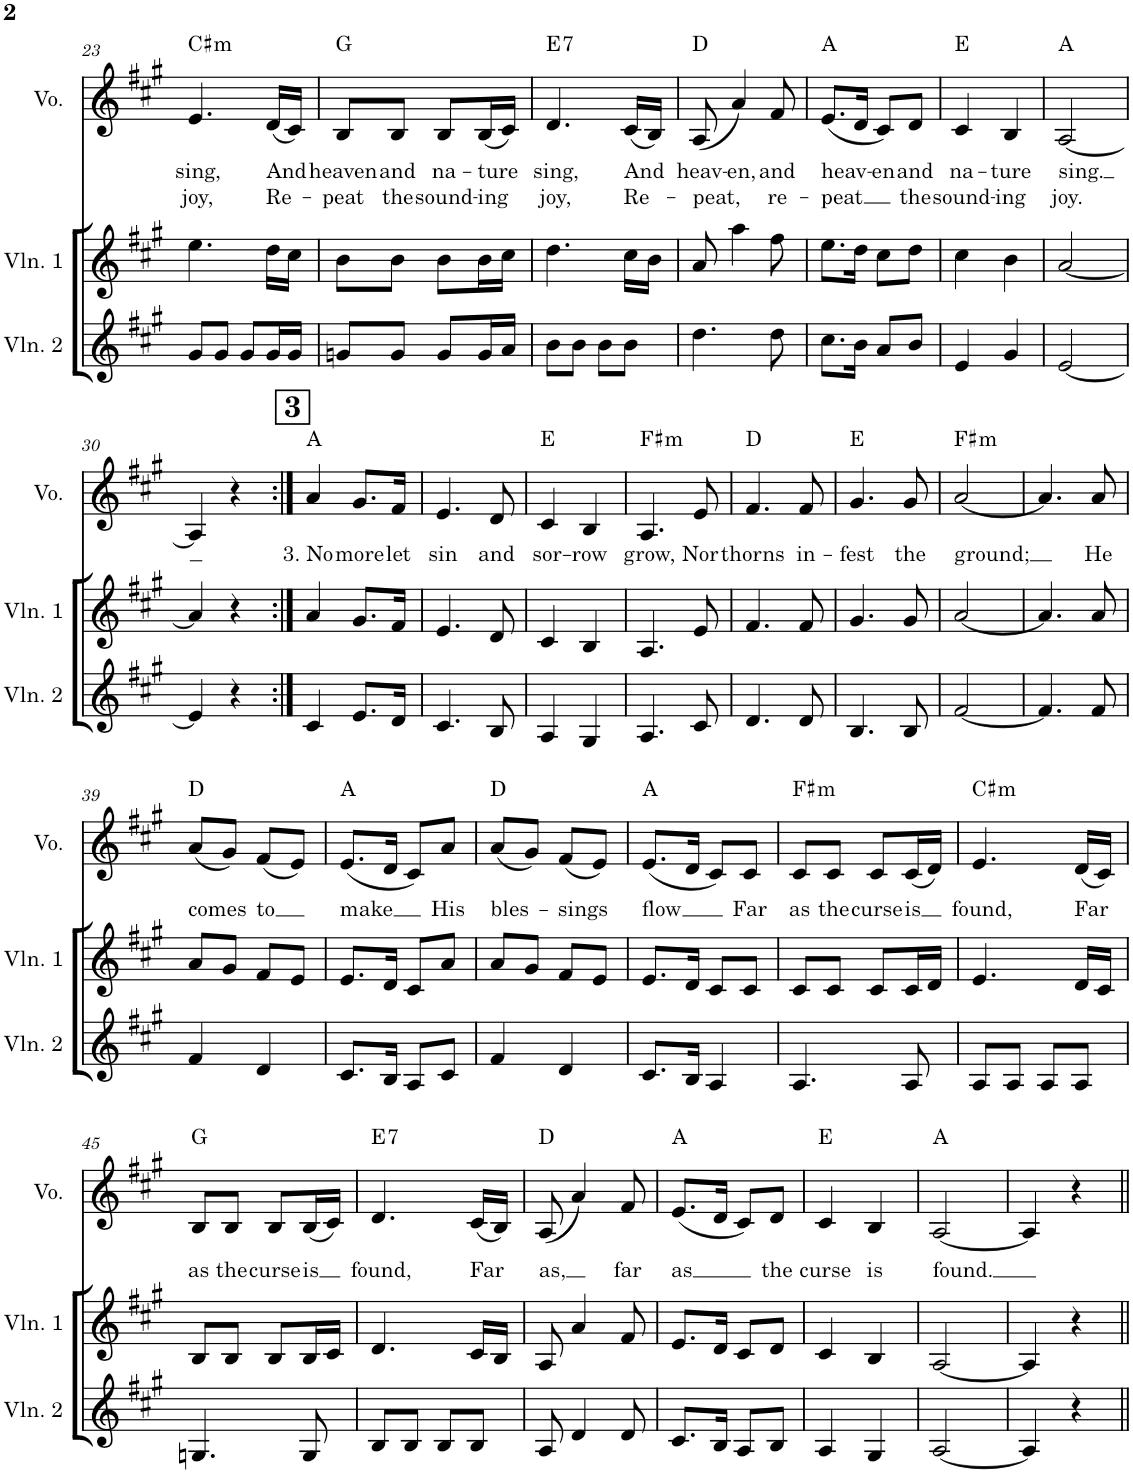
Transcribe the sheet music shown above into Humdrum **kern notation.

**kern	**kern	**kern	**text	**text	**harte
*part3	*part2	*part1	*part1	*part1	*part1
*staff3	*staff2	*staff1	*staff1	*staff1	*
*I"Violin 2	*I"Violin 1	*I"Voice	*	*	*
*I'Vln. 2	*I'Vln. 1	*I'Vo.	*	*	*
!!LO:PB:g=z
*clefG2	*clefG2	*clefG2	*	*	*
*k[f#c#g#]	*k[f#c#g#]	*k[f#c#g#]	*	*	*
*M2/4	*M2/4	*M2/4	*	*	*
=23	=23	=23	=23	=23	=23
!	!	!	!LO:LY:b	!LO:LY:b	!LO:H:kt=m
8g#/L	4.ee\	4.e/	sing,	joy,	C#:min
8g#/J	.	.	.	.	.
8g#/L	.	.	.	.	.
!	!	!	!LO:LY:b	!LO:LY:b	!
16g#/L	16dd\LL	(16d/LL	And	Re-	.
16g#/JJ	16cc#\JJ	16c#/JJ)	.	.	.
=24	=24	=24	=24	=24	=24
!	!	!	!LO:LY:b	!LO:LY:b	!
8gn/L	8b\L	8B/L	heaven	-peat	G:maj
!	!	!	!LO:LY:b	!LO:LY:b	!
8g/J	8b\J	8B/J	and	the	.
!	!	!	!LO:LY:b	!LO:LY:b	!
8g/L	8b\L	8B/L	na-	sound-	.
!	!	!	!LO:LY:b	!LO:LY:b	!
16g/L	16b\L	(16B/L	-ture	-ing	.
16a/JJ	16cc#\JJ	16c#/JJ)	.	.	.
=25	=25	=25	=25	=25	=25
!	!	!	!LO:LY:b	!LO:LY:b	!LO:H:kt=7
8b\L	4.dd\	4.d/	sing,	joy,	E:7
8b\J	.	.	.	.	.
8b\L	.	.	.	.	.
!	!	!	!LO:LY:b	!LO:LY:b	!
8b\J	16cc#\LL	(16c#/LL	And	Re-	.
.	16b\JJ	16B/JJ)	.	.	.
=26	=26	=26	=26	=26	=26
!	!	!	!LO:LY:b	!LO:LY:b	!
4.dd\	8a/	(8A/	heav-	-peat,	D:maj
!	!	!	!LO:LY:b	!	!
.	4aa\	4a/)	-en,	.	.
!	!	!	!LO:LY:b	!LO:LY:b	!
8dd\	8ff#\	8f#/	and	re-	.
=27	=27	=27	=27	=27	=27
!	!	!	!LO:LY:b	!LO:LY:b	!
8.cc#\L	8.ee\L	(8.e/L	heav-	-peat	A:maj
16b\Jk	16dd\Jk	16d/Jk	.	.	.
!	!	!	!LO:LY:b	!	!
8a/L	8cc#\L	8c#/L)	-en	.	.
!	!	!	!LO:LY:b	!LO:LY:b	!
8b/J	8dd\J	8d/J	and	the	.
=28	=28	=28	=28	=28	=28
!	!	!	!LO:LY:b	!LO:LY:b	!
4e/	4cc#\	4c#/	na-	sound-	E:maj
!	!	!	!LO:LY:b	!LO:LY:b	!
4g#/	4b\	4B/	-ture	-ing	.
=29	=29	=29	=29	=29	=29
!	!	!	!LO:LY:b	!LO:LY:b	!
[2e/	[2a/	[2A/	sing.	joy.	A:maj
!!LO:LB:g=z
=30	=30	=30	=30	=30	=30
4e/]	4a/]	4A/]	.	.	.
4r	4r	4r	.	.	.
!!LO:REH:place=s1:a:B:cj:fs=14:t=3
=31:|!	=31:|!	=31:|!	=31:|!	=31:|!	=31:|!
!	!	!	!LO:LY:b	!	!
4c#/	4a/	4a/	3. No	.	A:maj
!	!	!	!LO:LY:b	!	!
8.e/L	8.g#/L	8.g#/L	more	.	.
!	!	!	!LO:LY:b	!	!
16d/Jk	16f#/Jk	16f#/Jk	let	.	.
=32	=32	=32	=32	=32	=32
!	!	!	!LO:LY:b	!	!
4.c#/	4.e/	4.e/	sin	.	.
!	!	!	!LO:LY:b	!	!
8B/	8d/	8d/	and	.	.
=33	=33	=33	=33	=33	=33
!	!	!	!LO:LY:b	!	!
4A/	4c#/	4c#/	sor-	.	E:maj
!	!	!	!LO:LY:b	!	!
4G#/	4B/	4B/	-row	.	.
=34	=34	=34	=34	=34	=34
!	!	!	!LO:LY:b	!	!LO:H:kt=m
4.A/	4.A/	4.A/	grow,	.	F#:min
!	!	!	!LO:LY:b	!	!
8c#/	8e/	8e/	Nor	.	.
=35	=35	=35	=35	=35	=35
!	!	!	!LO:LY:b	!	!
4.d/	4.f#/	4.f#/	thorns	.	D:maj
!	!	!	!LO:LY:b	!	!
8d/	8f#/	8f#/	in-	.	.
=36	=36	=36	=36	=36	=36
!	!	!	!LO:LY:b	!	!
4.B/	4.g#/	4.g#/	-fest	.	E:maj
!	!	!	!LO:LY:b	!	!
8B/	8g#/	8g#/	the	.	.
=37	=37	=37	=37	=37	=37
!	!	!	!LO:LY:b	!	!LO:H:kt=m
[2f#/	[2a/	[2a/	ground;	.	F#:min
=38	=38	=38	=38	=38	=38
4.f#/]	4.a/]	4.a/]	.	.	.
!	!	!	!LO:LY:b	!	!
8f#/	8a/	8a/	He	.	.
!!LO:LB:g=z
=39	=39	=39	=39	=39	=39
!	!	!	!LO:LY:b	!	!
4f#/	8a/L	(8a/L	-comes	.	D:maj
.	8g#/J	8g#/J)	.	.	.
!	!	!	!LO:LY:b	!	!
4d/	8f#/L	(8f#/L	to	.	.
.	8e/J	8e/J)	.	.	.
=40	=40	=40	=40	=40	=40
!	!	!	!LO:LY:b	!	!
8.c#/L	8.e/L	(8.e/L	make	.	A:maj
16B/Jk	16d/Jk	16d/Jk	.	.	.
8A/L	8c#/L	8c#/L)	.	.	.
!	!	!	!LO:LY:b	!	!
8c#/J	8a/J	8a/J	His	.	.
=41	=41	=41	=41	=41	=41
!	!	!	!LO:LY:b	!	!
4f#/	8a/L	(8a/L	bles-	.	D:maj
.	8g#/J	8g#/J)	.	.	.
!	!	!	!LO:LY:b	!	!
4d/	8f#/L	(8f#/L	-sings	.	.
.	8e/J	8e/J)	.	.	.
=42	=42	=42	=42	=42	=42
!	!	!	!LO:LY:b	!	!
8.c#/L	8.e/L	(8.e/L	flow	.	A:maj
16B/Jk	16d/Jk	16d/Jk	.	.	.
4A/	8c#/L	8c#/L)	.	.	.
!	!	!	!LO:LY:b	!	!
.	8c#/J	8c#/J	Far	.	.
=43	=43	=43	=43	=43	=43
!	!	!	!LO:LY:b	!	!LO:H:kt=m
4.A/	8c#/L	8c#/L	as	.	F#:min
!	!	!	!LO:LY:b	!	!
.	8c#/J	8c#/J	the	.	.
!	!	!	!LO:LY:b	!	!
.	8c#/L	8c#/L	curse	.	.
!	!	!	!LO:LY:b	!	!
8A/	16c#/L	(16c#/L	is	.	.
.	16d/JJ	16d/JJ)	.	.	.
=44	=44	=44	=44	=44	=44
!	!	!	!LO:LY:b	!	!LO:H:kt=m
8A/L	4.e/	4.e/	found,	.	C#:min
8A/J	.	.	.	.	.
8A/L	.	.	.	.	.
!	!	!	!LO:LY:b	!	!
8A/J	16d/LL	(16d/LL	Far	.	.
.	16c#/JJ	16c#/JJ)	.	.	.
!!LO:LB:g=z
=45	=45	=45	=45	=45	=45
!	!	!	!LO:LY:b	!	!
4.Gn/	8B/L	8B/L	as	.	G:maj
!	!	!	!LO:LY:b	!	!
.	8B/J	8B/J	the	.	.
!	!	!	!LO:LY:b	!	!
.	8B/L	8B/L	curse	.	.
!	!	!	!LO:LY:b	!	!
8G/	16B/L	(16B/L	is	.	.
.	16c#/JJ	16c#/JJ)	.	.	.
=46	=46	=46	=46	=46	=46
!	!	!	!LO:LY:b	!	!LO:H:kt=7
8B/L	4.d/	4.d/	found,	.	E:7
8B/J	.	.	.	.	.
8B/L	.	.	.	.	.
!	!	!	!LO:LY:b	!	!
8B/J	16c#/LL	(16c#/LL	Far	.	.
.	16B/JJ	16B/JJ)	.	.	.
=47	=47	=47	=47	=47	=47
!	!	!	!LO:LY:b	!	!
8A/	8A/	(8A/	-as,	.	D:maj
4d/	4a/	4a/)	.	.	.
!	!	!	!LO:LY:b	!	!
8d/	8f#/	8f#/	far	.	.
=48	=48	=48	=48	=48	=48
!	!	!	!LO:LY:b	!	!
8.c#/L	8.e/L	(8.e/L	-as	.	A:maj
16B/Jk	16d/Jk	16d/Jk	.	.	.
8A/L	8c#/L	8c#/L)	.	.	.
!	!	!	!LO:LY:b	!	!
8B/J	8d/J	8d/J	the	.	.
=49	=49	=49	=49	=49	=49
!	!	!	!LO:LY:b	!	!
4A/	4c#/	4c#/	curse	.	E:maj
!	!	!	!LO:LY:b	!	!
4G#/	4B/	4B/	is	.	.
=50	=50	=50	=50	=50	=50
!	!	!	!LO:LY:b	!	!
[2A/	[2A/	[2A/	found.	.	A:maj
=51	=51	=51	=51	=51	=51
4A/]	4A/]	4A/]	.	.	.
4r	4r	4r	.	.	.
=||	=||	=||	=||	=||	=||
*-	*-	*-	*-	*-	*-
